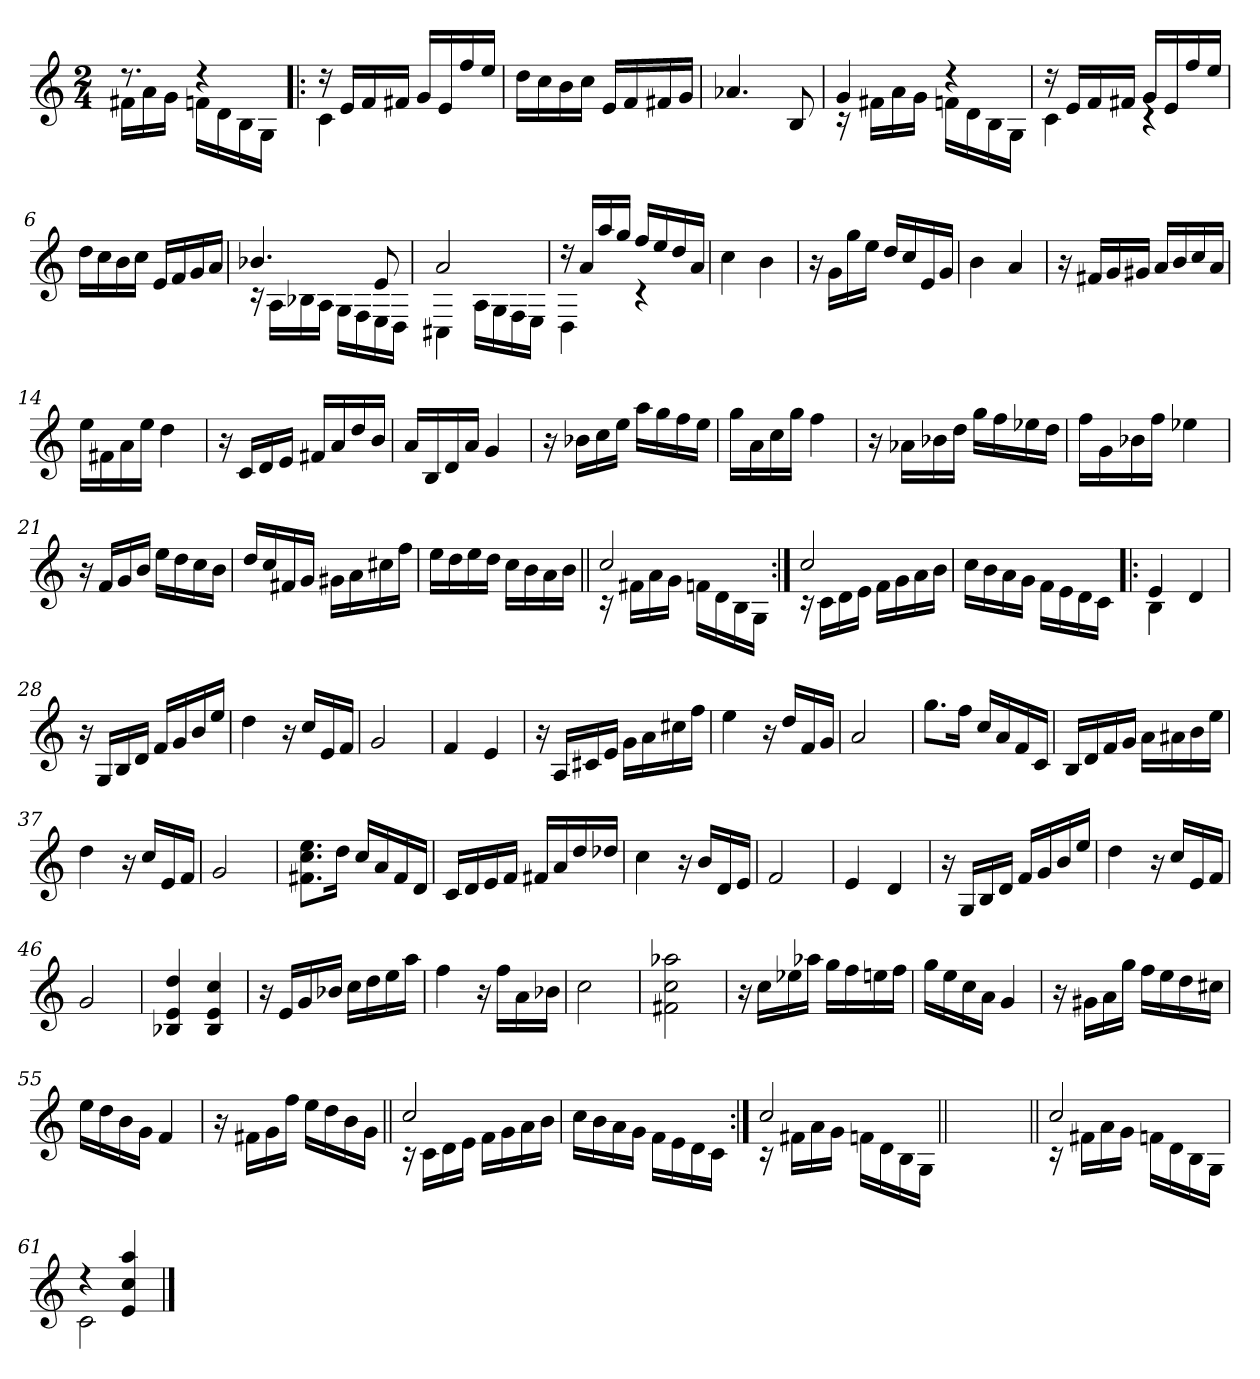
**kern
*part1
*staff1
*clefG2
*k[]
*C:
*M2/4
=
*^
8.rdd	16f#X!\LL
.	16a!\
.	16g!\JJ
4rdd	16fn!\LL
.	16d!\
.	16B!\
.	16G!\JJ
=1!|:	=1!|:
16rdd	4c!\
16e/LL	.
16f/	.
16f#X/JJ	.
16g/LL	4ryy
16e/	.
16ff/	.
16ee/JJ	.
*v	*v
=2
16dd\LL
16cc\
16b\
16cc\JJ
16e/LL
16f/
16f#X/
16g/JJ
=3
4.a-X/
8B/
=4
*^
4g/	16rc
.	16f#X!\LL
.	16a!\
.	16g!\JJ
4rdd	16fn!\LL
.	16d!\
.	16B!\
.	16G!\JJ
!!LO:LB:g=z	!!
=5	=5
16rdd	4c!\
16e/LL	.
16f/	.
16f#X/JJ	.
16g/LL	4rB
16e/	.
16ff/	.
16ee/JJ	.
*v	*v
=6
16dd\LL
16cc\
16b\
16cc\JJ
16e/LL
16f/
16g/
16a/JJ
=7
*^
4.b-X/	16rB
.	16A!\LL
.	16B-X!\
.	16A!\JJ
.	16G!\LL
.	16F!\
8e/	16E!\
.	16D!\JJ
=8	=8
2a/	4C#X!\
.	16A!\LL
.	16G!\
.	16F!\
.	16E!\JJ
=9	=9
16rdd	4D!\
16a/LL	.
16aa/	.
16gg/JJ	.
16ff/LL	4rc
16ee/	.
16dd/	.
16a/JJ	.
*v	*v
=10
4cc\
4b\
!!LO:LB:g=z
=11
16r
16g\LL
16gg\
16ee\JJ
16dd/LL
16cc/
16e/
16g/JJ
=12
4b\
4a/
=13
16r
16f#X/LL
16g/
16g#X/JJ
16a/LL
16b/
16cc/
16a/JJ
=14
16ee\LL
16f#X\
16a\
16ee\JJ
4dd\
=15
16r
16c/LL
16d/
16e/JJ
16f#X/LL
16a/
16dd/
16b/JJ
=16
16a/LL
16B/
16d/
16a/JJ
4g/
!!LO:LB:g=z
=17
16r
16b-X\LL
16cc\
16ee\JJ
16aa\LL
16gg\
16ff\
16ee\JJ
=18
16gg\LL
16a\
16cc\
16gg\JJ
4ff\
=19
16r
16a-X\LL
16b-X\
16dd\JJ
16gg\LL
16ff\
16ee-X\
16dd\JJ
=20
16ff\LL
16g\
16b-X\
16ff\JJ
4ee-X\
=21
16r
16f/LL
16g/
16b/JJ
16ee\LL
16dd\
16cc\
16b\JJ
!!LO:LB:g=z
=22
16dd/LL
16cc/
16f#X/
16g/JJ
16g#X\LL
16a\
16cc#X\
16ff\JJ
=23
16ee\LL
16dd\
16ee\
16dd\JJ
16cc\LL
16b\
16a\
16b\JJ
=24||
*^
2cc/	16rB
.	16f#X!\LL
.	16a!\
.	16g!\JJ
.	16fn!\LL
.	16d!\
.	16B!\
.	16G!\JJ
=25:|!	=25:|!
2cc/	16rB
.	16c!\LL
.	16d!\
.	16e!\JJ
.	16f!\LL
.	16g!\
.	16a!\
.	16b!\JJ
*v	*v
=26
16cc!\LL
16b!\
16a!\
16g!\JJ
16f!\LL
16e!\
16d!\
16c!\JJ
!!LO:LB:g=z
=27!|:
*^
4e/	4B!\
4d/	4ryy
*v	*v
=28
16r
16G/LL
16B/
16d/JJ
16f/LL
16g/
16b/
16ee/JJ
=29
4dd\
16r
16cc/LL
16e/
16f/JJ
=30
2g/
=31
4f/
4e/
=32
16r
16A/LL
16c#X/
16e/JJ
16g\LL
16a\
16cc#X\
16ff\JJ
!!LO:LB:g=z
=33
4ee\
16r
16dd/LL
16f/
16g/JJ
=34
2a/
=35
8.gg\L
16ff\Jk
16cc/LL
16a/
16f/
16c/JJ
=36
16B/LL
16d/
16f/
16g/JJ
16a\LL
16a#X\
16b\
16ee\JJ
=37
4dd\
16r
16cc/LL
16e/
16f/JJ
=38
2g/
!!LO:LB:g=z
=39
8.f#X\ 8.cc\ 8.ee\L
16dd\Jk
16cc/LL
16a/
16f#/
16d/JJ
=40
16c/LL
16d/
16e/
16f/JJ
16f#X/LL
16a/
16dd/
16dd-X/JJ
=41
4cc\
16r
16b/LL
16d/
16e/JJ
=42
2f/
=43
4e/
4d/
=44
16r
16G/LL
16B/
16d/JJ
16f/LL
16g/
16b/
16ee/JJ
!!LO:LB:g=z
=45
4dd\
16r
16cc/LL
16e/
16f/JJ
=46
2g/
=47
4B-X/ 4e/ 4dd/
4B-/ 4e/ 4cc/
=48
16r
16e/LL
16g/
16b-X/JJ
16cc\LL
16dd\
16ee\
16aa\JJ
=49
4ff\
16r
16ff\LL
16a\
16b-X\JJ
=50
2cc\
=51
2f#X\ 2cc\ 2aa-X\
!!LO:LB:g=z
=52
16r
16cc\LL
16ee-X\
16aa-X\JJ
16gg\LL
16ff\
16een\
16ff\JJ
=53
16gg\LL
16ee\
16cc\
16a\JJ
4g/
=54
16r
16g#X\LL
16a\
16gg\JJ
16ff\LL
16ee\
16dd\
16cc#X\JJ
=55
16ee\LL
16dd\
16b\
16g\JJ
4f/
=56
16r
16f#X\LL
16g\
16ff\JJ
16ee\LL
16dd\
16b\
16g\JJ
!!LO:LB:g=z
=57||
*^
2cc/	16rB
.	16c!\LL
.	16d!\
.	16e!\JJ
.	16f!\LL
.	16g!\
.	16a!\
.	16b!\JJ
*v	*v
=58
16cc!\LL
16b!\
16a!\
16g!\JJ
16f!\LL
16e!\
16d!\
16c!\JJ
=59:|!
*^
2cc/	16rB
.	16f#X!\LL
.	16a!\
.	16g!\JJ
.	16fn!\LL
.	16d!\
.	16B!\
.	16G!\JJ
*v	*v
=59X1||
*stria0
2ryy
=60||
*stria5
*^
2cc/	16rB
.	16f#X!\LL
.	16a!\
.	16g!\JJ
.	16fn!\LL
.	16d!\
.	16B!\
.	16G!\JJ
=61	=61
4rcc	2c!\
4e/ 4cc/ 4aa/	.
*v	*v
==
*-
